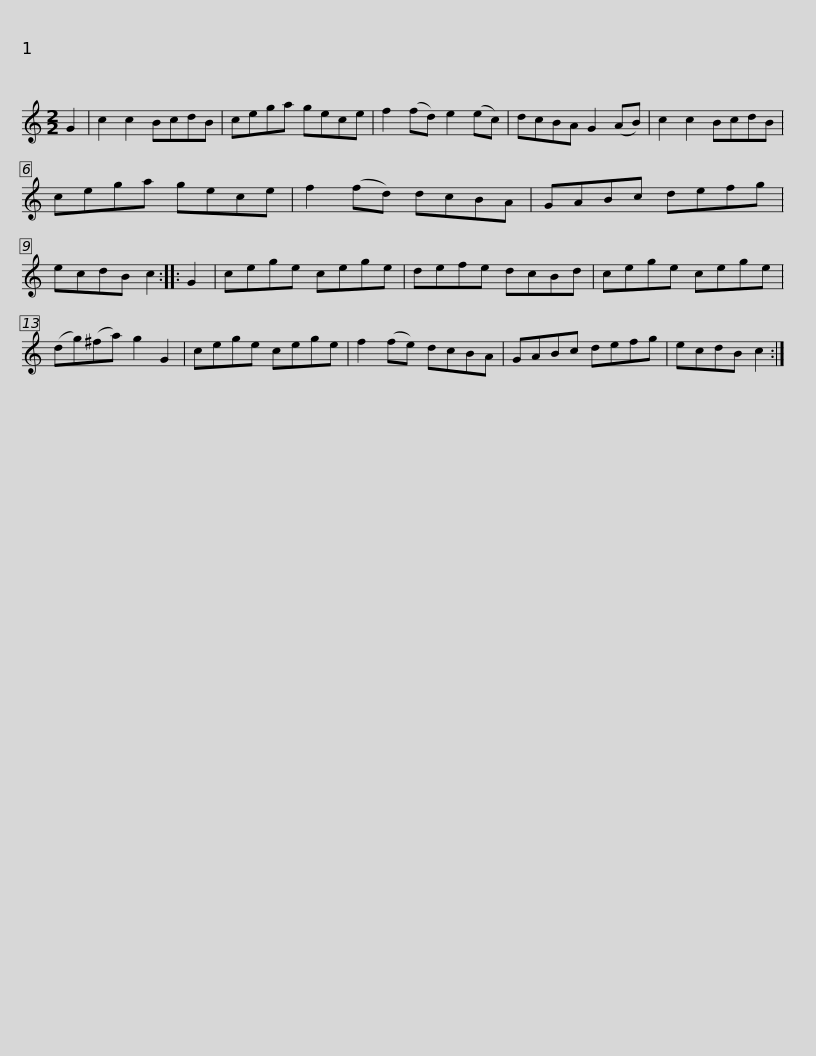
X:1
L:1/8
M:2/2
I:linebreak $
K:C
V:1 treble
V:1
 G2 | c2 c2 BcdB | cega gece | f2 (fd) e2 (ec) | dcBA G2 (AB) | %5
 c2 c2 BcdB | cega gece |$ f2 (fd) dcBA | GABc defg | ecdB c2 :: %10
 G2 | cege cege | defe dcBd | cege cege |$ (dg)(^fa) g2 G2 | %15
 cege cege | f2 (fe) dcBA | GABc defg | ecdB c2 :| %19
